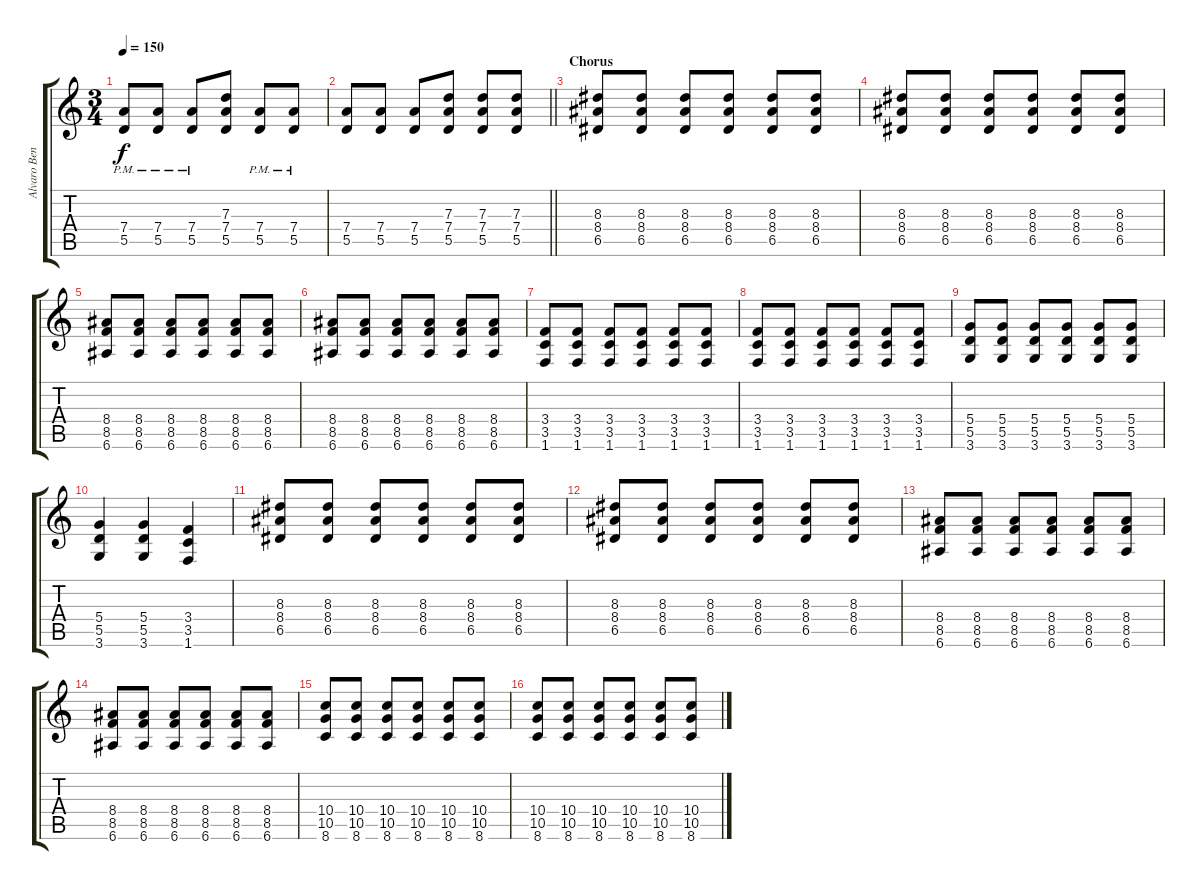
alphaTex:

\track ("Alvaro Benito" "Alvaro Ben") {instrument overdrivenguitar}
\staff {score tabs}
\tuning (E4 B3 G3 D3 A2 E2) {hide}
\ts (3 4)
\tempo 150
\clef g2
\ks c
(7.4{pm} 5.5{pm}).8{dy f} (7.4{pm} 5.5{pm}).8 (7.4{pm} 5.5{pm}).8 (7.3 7.4 5.5).8 (7.4{pm} 5.5{pm}).8 (7.4{pm} 5.5{pm}).8 |
\barLineRight lightlight
(7.4 5.5).8 (7.4 5.5).8 (7.4 5.5).8 (7.3 7.4 5.5).8 (7.3 7.4 5.5).8 (7.3 7.4 5.5).8 |
\section ("" "Chorus")
(8.3 8.4 6.5).8 (8.3 8.4 6.5).8 (8.3 8.4 6.5).8 (8.3 8.4 6.5).8 (8.3 8.4 6.5).8 (8.3 8.4 6.5).8 |
(8.3 8.4 6.5).8 (8.3 8.4 6.5).8 (8.3 8.4 6.5).8 (8.3 8.4 6.5).8 (8.3 8.4 6.5).8 (8.3 8.4 6.5).8 |
(8.4 8.5 6.6).8 (8.4 8.5 6.6).8 (8.4 8.5 6.6).8 (8.4 8.5 6.6).8 (8.4 8.5 6.6).8 (8.4 8.5 6.6).8 |
(8.4 8.5 6.6).8 (8.4 8.5 6.6).8 (8.4 8.5 6.6).8 (8.4 8.5 6.6).8 (8.4 8.5 6.6).8 (8.4 8.5 6.6).8 |
(3.4 3.5 1.6).8 (3.4 3.5 1.6).8 (3.4 3.5 1.6).8 (3.4 3.5 1.6).8 (3.4 3.5 1.6).8 (3.4 3.5 1.6).8 |
(3.4 3.5 1.6).8 (3.4 3.5 1.6).8 (3.4 3.5 1.6).8 (3.4 3.5 1.6).8 (3.4 3.5 1.6).8 (3.4 3.5 1.6).8 |
(5.4 5.5 3.6).8 (5.4 5.5 3.6).8 (5.4 5.5 3.6).8 (5.4 5.5 3.6).8 (5.4 5.5 3.6).8 (5.4 5.5 3.6).8 |
(5.4 5.5 3.6).4 (5.4 5.5 3.6).4 (3.4 3.5 1.6).4 |
(8.3 8.4 6.5).8 (8.3 8.4 6.5).8 (8.3 8.4 6.5).8 (8.3 8.4 6.5).8 (8.3 8.4 6.5).8 (8.3 8.4 6.5).8 |
(8.3 8.4 6.5).8 (8.3 8.4 6.5).8 (8.3 8.4 6.5).8 (8.3 8.4 6.5).8 (8.3 8.4 6.5).8 (8.3 8.4 6.5).8 |
(8.4 8.5 6.6).8 (8.4 8.5 6.6).8 (8.4 8.5 6.6).8 (8.4 8.5 6.6).8 (8.4 8.5 6.6).8 (8.4 8.5 6.6).8 |
(8.4 8.5 6.6).8 (8.4 8.5 6.6).8 (8.4 8.5 6.6).8 (8.4 8.5 6.6).8 (8.4 8.5 6.6).8 (8.4 8.5 6.6).8 |
(10.4 10.5 8.6).8 (10.4 10.5 8.6).8 (10.4 10.5 8.6).8 (10.4 10.5 8.6).8 (10.4 10.5 8.6).8 (10.4 10.5 8.6).8 |
(10.4 10.5 8.6).8 (10.4 10.5 8.6).8 (10.4 10.5 8.6).8 (10.4 10.5 8.6).8 (10.4 10.5 8.6).8 (10.4 10.5 8.6).8
